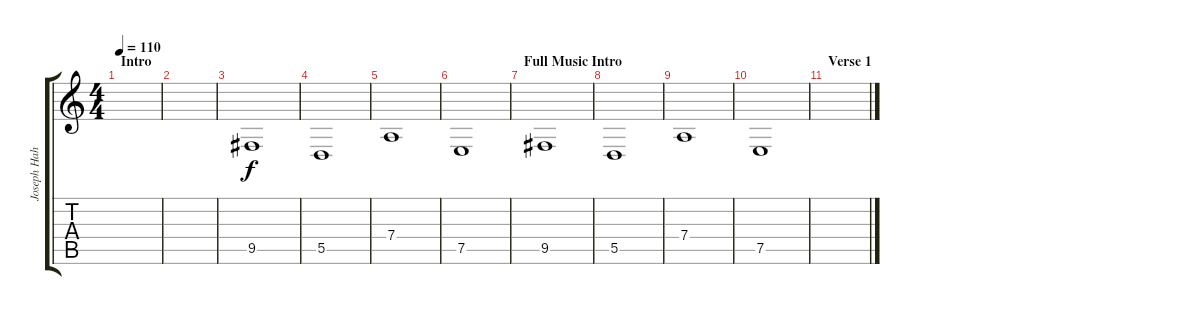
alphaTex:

\track ("Joseph Hahn (Sampler 2)" "Joseph Hah") {instrument tremolostrings}
\staff {score tabs}
\tuning (E4 B3 G3 D3 A2 E2) {hide}
\ts (4 4)
\section ("" "Intro")
\tempo 110
\clef g2
\ks c
|
|
9.5.1 |
5.5.1 |
7.4.1 |
7.5.1 |
\section ("" "Full Music Intro")
9.5.1 |
5.5.1 |
7.4.1 |
7.5.1 |
\section ("" "Verse 1")
